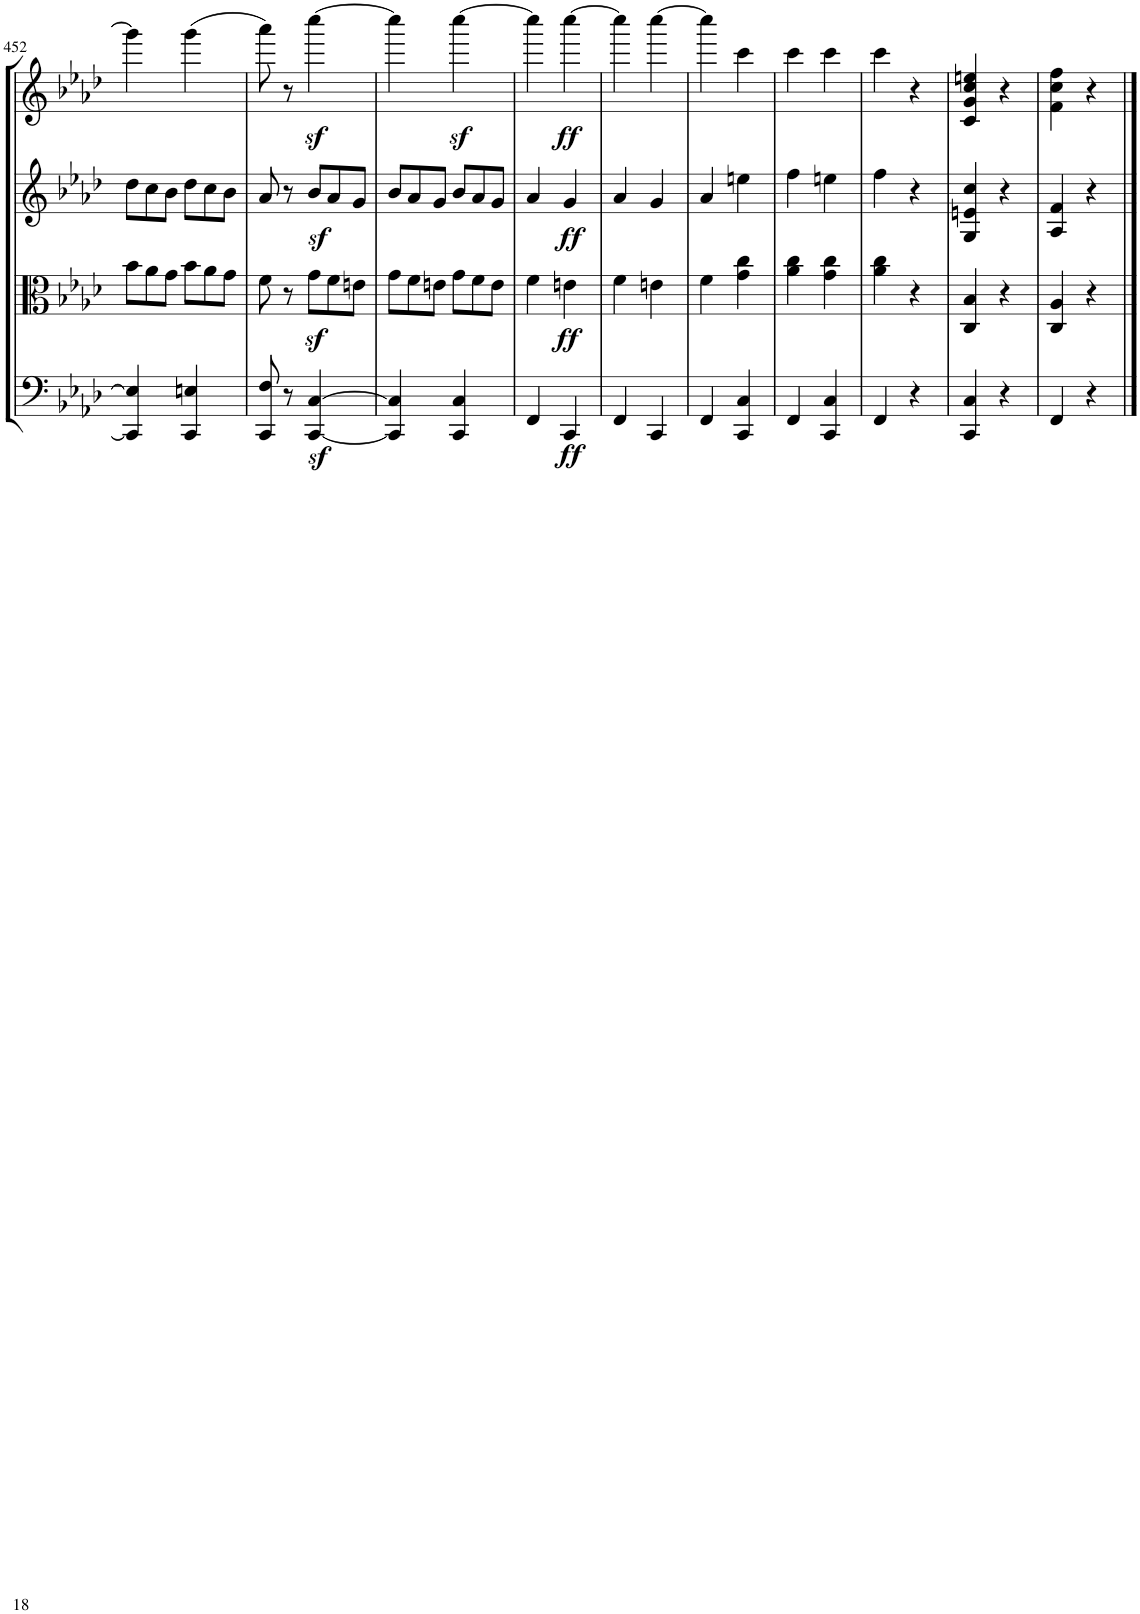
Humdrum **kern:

**kern	**dynam	**kern	**dynam	**kern	**dynam	**kern	**dynam
*part4	*part4	*part3	*part3	*part2	*part2	*part1	*part1
*staff4	*staff4	*staff3	*staff3	*staff2	*staff2	*staff1	*staff1
*I"Violoncello	*	*I"Viola	*	*I"Violino II	*	*I"Violino I	*
*I'Vc	*	*I'Vla	*	*I'Vln	*	*I'Vln	*
!!LO:PB:g=z
*clefF4	*	*clefC3	*	*clefG2	*	*clefG2	*
*k[b-e-a-d-]	*	*k[b-e-a-d-]	*	*k[b-e-a-d-]	*	*k[b-e-a-d-]	*
*M2/4	*	*M2/4	*	*M2/4	*	*M2/4	*
*	*	*Xtuplet	*	*Xtuplet	*	*	*
=452	=452	=452	=452	=452	=452	=452	=452
4CC/] 4E/]	.	12b-\L	.	12dd-\L	.	4ggg\]	.
.	.	12a-\	.	12cc\	.	.	.
.	.	12g\J	.	12b-\J	.	.	.
4CC/ 4En/	.	12b-\L	.	12dd-\L	.	(4ggg\	.
.	.	12a-\	.	12cc\	.	.	.
.	.	12g\J	.	12b-\J	.	.	.
=453	=453	=453	=453	=453	=453	=453	=453
8CC/ 8F/	.	8f\	.	8a-/	.	8aaa-\)	.
8r	.	8r	.	8r	.	8r	.
[4CC/z< [4C/z<	.	12gz<\L	.	12b-z</L	.	[4ccccz<\	.
.	.	12f\	.	12a-/	.	.	.
.	.	12en\J	.	12g/J	.	.	.
=454	=454	=454	=454	=454	=454	=454	=454
4CC/] 4C/]	.	12g\L	.	12b-/L	.	4cccc\]	.
.	.	12f\	.	12a-/	.	.	.
.	.	12en\J	.	12g/J	.	.	.
4CC/ 4C/	.	12g\L	.	12b-/L	.	[4ccccz<\	.
.	.	12f\	.	12a-/	.	.	.
.	.	12e\J	.	12g/J	.	.	.
=455	=455	=455	=455	=455	=455	=455	=455
4FF/	.	4f\	.	4a-/	.	4cccc\]	.
!	!LO:DY:b	!	!LO:DY:b	!	!LO:DY:b	!	!LO:DY:b
4CC/	ff	4en\	ff	4g/	ff	[4cccc\	ff
=456	=456	=456	=456	=456	=456	=456	=456
4FF/	.	4f\	.	4a-/	.	4cccc\]	.
4CC/	.	4en\	.	4g/	.	[4cccc\	.
=457	=457	=457	=457	=457	=457	=457	=457
4FF/	.	4f\	.	4a-/	.	4cccc\]	.
4CC/ 4C/	.	4g\ 4cc\	.	4een\	.	4ccc\	.
=458	=458	=458	=458	=458	=458	=458	=458
4FF/	.	4a-\ 4cc\	.	4ff\	.	4ccc\	.
4CC/ 4C/	.	4g\ 4cc\	.	4een\	.	4ccc\	.
=459	=459	=459	=459	=459	=459	=459	=459
4FF/	.	4a-\ 4cc\	.	4ff\	.	4ccc\	.
4r	.	4r	.	4r	.	4r	.
=460	=460	=460	=460	=460	=460	=460	=460
4CC/ 4C/	.	4C/ 4B-/	.	4G/ 4en/ 4cc/	.	4c/ 4g/ 4cc/ 4een/	.
4r	.	4r	.	4r	.	4r	.
=461	=461	=461	=461	=461	=461	=461	=461
4FF/	.	4C/ 4A-/	.	4A-/ 4f/	.	4f\ 4cc\ 4ff\	.
4r	.	4r	.	4r	.	4r	.
==	==	==	==	==	==	==	==
*-	*-	*-	*-	*-	*-	*-	*-
